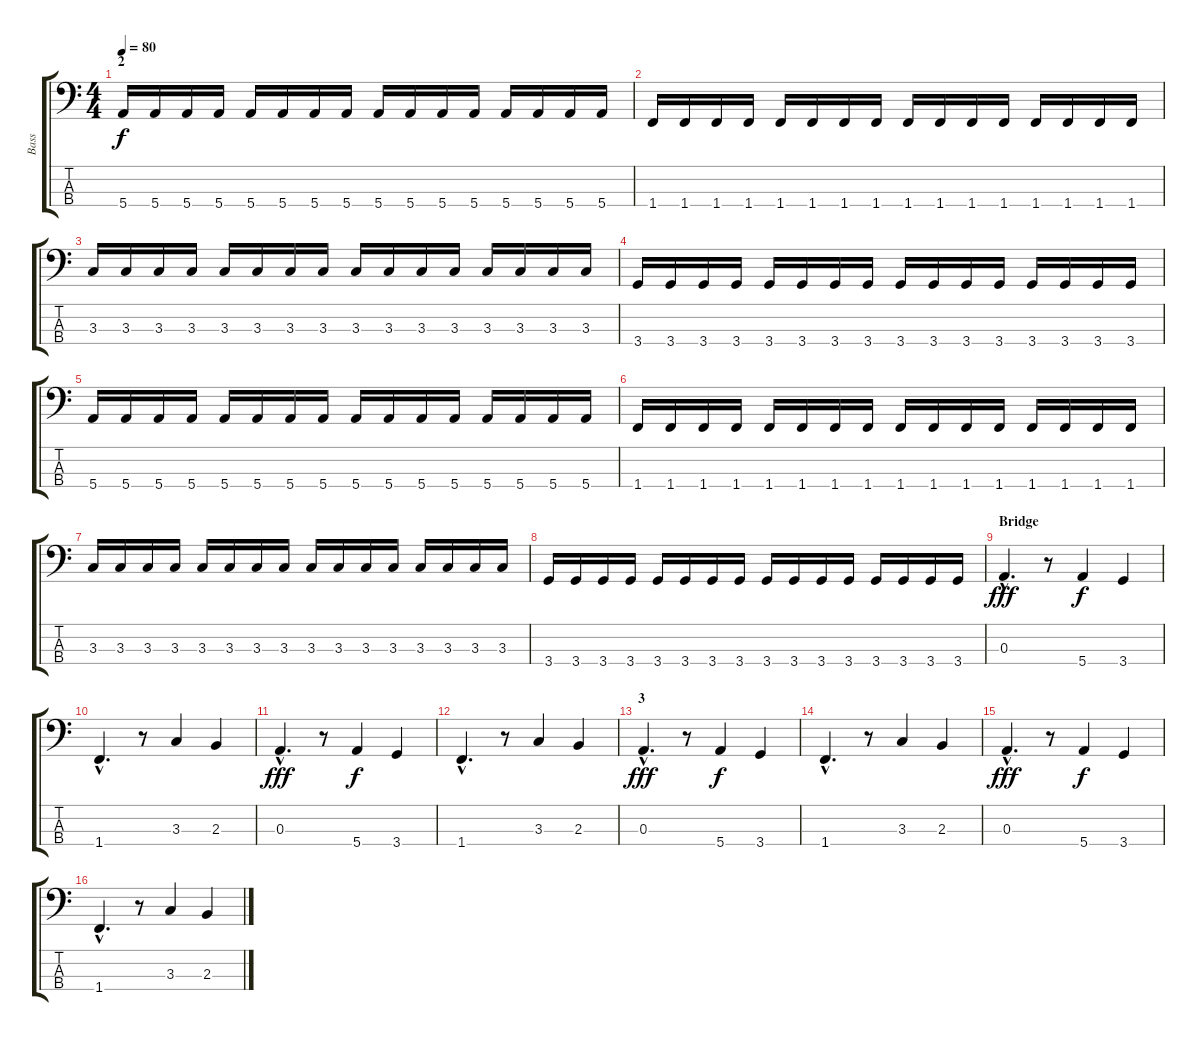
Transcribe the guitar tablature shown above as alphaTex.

\track ("Bass" "Bass") {instrument electricbassfinger}
\staff {score tabs}
\tuning (G2 D2 A1 E1) {hide}
\ts (4 4)
\section ("" "2")
\tempo 80
\clef f4
\ks c
5.4.16{dy f} 5.4.16 5.4.16 5.4.16 5.4.16 5.4.16 5.4.16 5.4.16 5.4.16 5.4.16 5.4.16 5.4.16 5.4.16 5.4.16 5.4.16 5.4.16 |
1.4.16 1.4.16 1.4.16 1.4.16 1.4.16 1.4.16 1.4.16 1.4.16 1.4.16 1.4.16 1.4.16 1.4.16 1.4.16 1.4.16 1.4.16 1.4.16 |
3.3.16 3.3.16 3.3.16 3.3.16 3.3.16 3.3.16 3.3.16 3.3.16 3.3.16 3.3.16 3.3.16 3.3.16 3.3.16 3.3.16 3.3.16 3.3.16 |
3.4.16 3.4.16 3.4.16 3.4.16 3.4.16 3.4.16 3.4.16 3.4.16 3.4.16 3.4.16 3.4.16 3.4.16 3.4.16 3.4.16 3.4.16 3.4.16 |
5.4.16 5.4.16 5.4.16 5.4.16 5.4.16 5.4.16 5.4.16 5.4.16 5.4.16 5.4.16 5.4.16 5.4.16 5.4.16 5.4.16 5.4.16 5.4.16 |
1.4.16 1.4.16 1.4.16 1.4.16 1.4.16 1.4.16 1.4.16 1.4.16 1.4.16 1.4.16 1.4.16 1.4.16 1.4.16 1.4.16 1.4.16 1.4.16 |
3.3.16 3.3.16 3.3.16 3.3.16 3.3.16 3.3.16 3.3.16 3.3.16 3.3.16 3.3.16 3.3.16 3.3.16 3.3.16 3.3.16 3.3.16 3.3.16 |
3.4.16 3.4.16 3.4.16 3.4.16 3.4.16 3.4.16 3.4.16 3.4.16 3.4.16 3.4.16 3.4.16 3.4.16 3.4.16 3.4.16 3.4.16 3.4.16 |
\section ("" "Bridge")
0.3{hac}.4{d dy fff} r.8 5.4.4{dy f} 3.4.4 |
1.4{hac}.4{d} r.8 3.3.4 2.3.4 |
0.3{hac}.4{d dy fff} r.8 5.4.4{dy f} 3.4.4 |
1.4{hac}.4{d} r.8 3.3.4 2.3.4 |
\section ("" "3")
0.3{hac}.4{d dy fff} r.8 5.4.4{dy f} 3.4.4 |
1.4{hac}.4{d} r.8 3.3.4 2.3.4 |
0.3{hac}.4{d dy fff} r.8 5.4.4{dy f} 3.4.4 |
1.4{hac}.4{d} r.8 3.3.4 2.3.4
